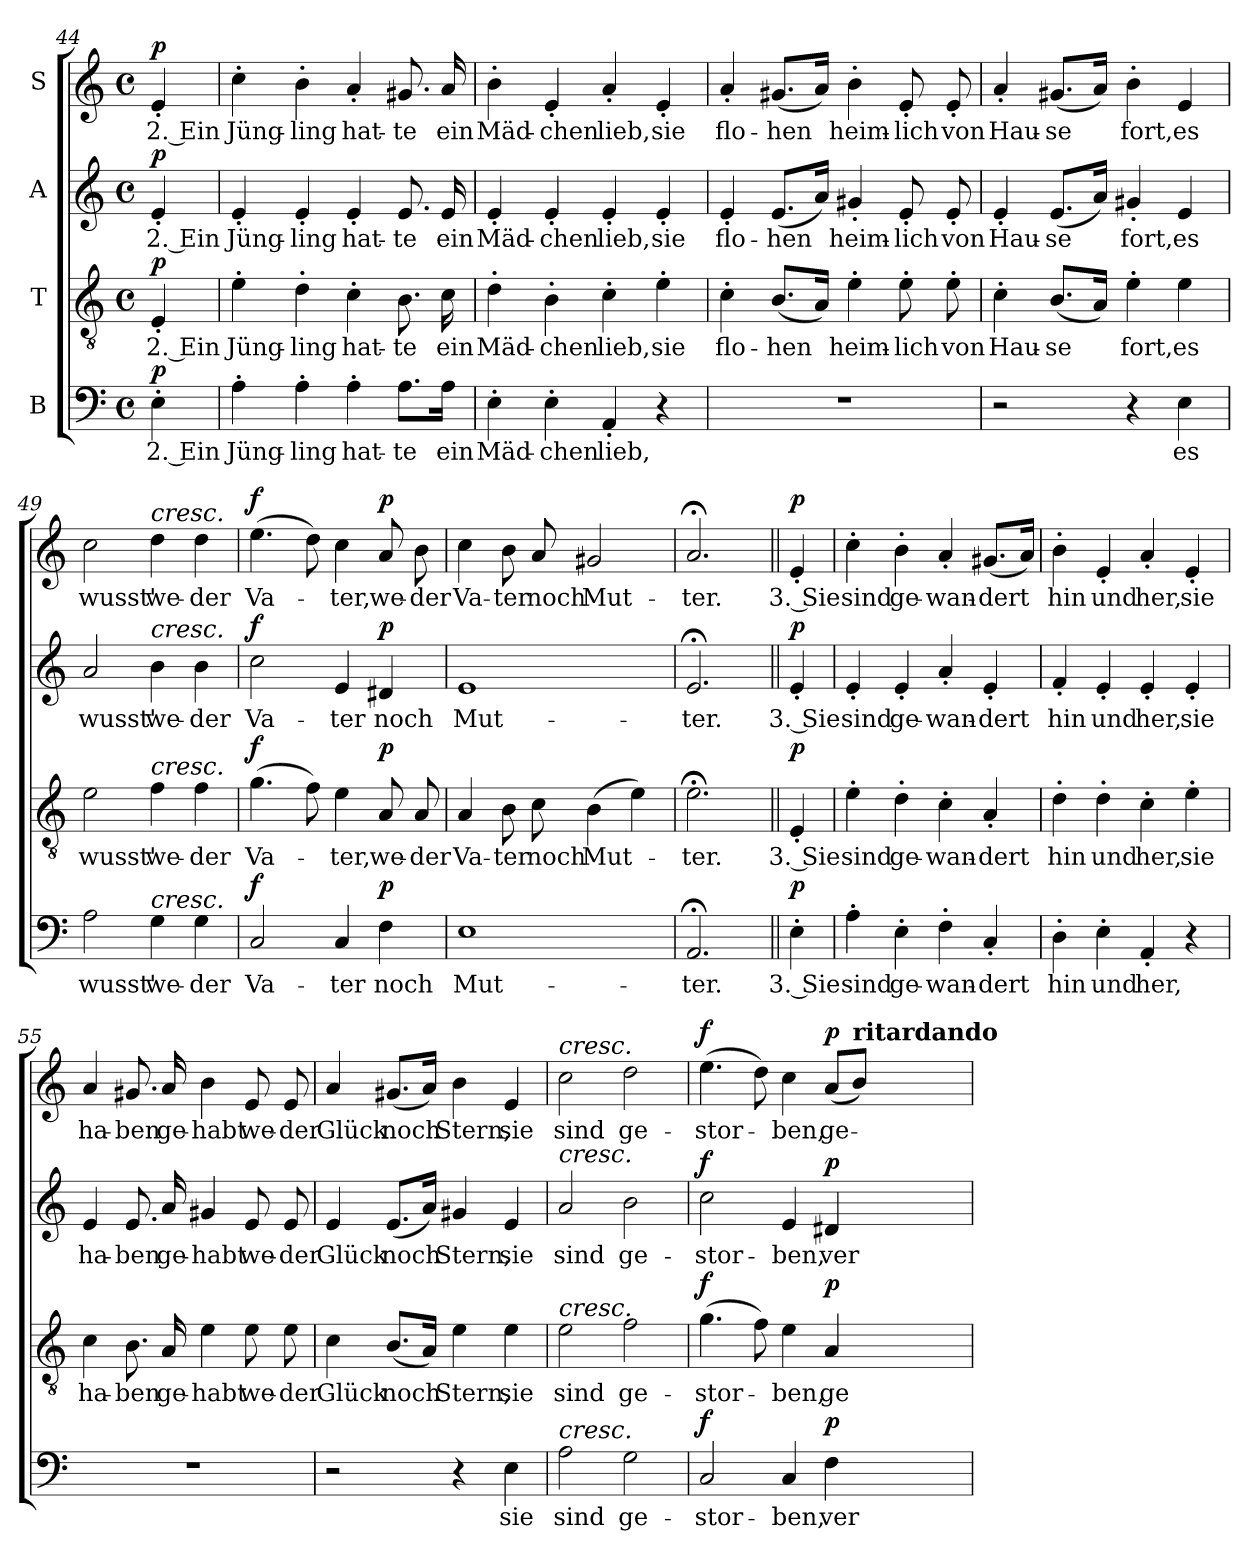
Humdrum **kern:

**kern	**text	**dynam	**kern	**text	**dynam	**kern	**text	**dynam	**kern	**text	**dynam
*part4	*part4	*part4	*part3	*part3	*part3	*part2	*part2	*part2	*part1	*part1	*part1
*staff4	*staff4	*staff4	*staff3	*staff3	*staff3	*staff2	*staff2	*staff2	*staff1	*staff1	*staff1
*I"B	*	*	*I"T	*	*	*I"A	*	*	*I"S	*	*
*clefF4	*	*	*clefGv2	*	*	*clefG2	*	*	*clefG2	*	*
*k[]	*	*	*k[]	*	*	*k[]	*	*	*k[]	*	*
*M4/4	*	*	*M4/4	*	*	*M4/4	*	*	*M4/4	*	*
*met(c)	*	*	*met(c)	*	*	*met(c)	*	*	*met(c)	*	*
=44X4	=44X4	=44X4	=44X4	=44X4	=44X4	=44X4	=44X4	=44X4	=44X4	=44X4	=44X4
!	!	!LO:DY:a	!	!	!LO:DY:a	!	!	!LO:DY:a	!	!	!LO:DY:a
4E'\	2. Ein	p	4E'/	2. Ein	p	4e'/	2. Ein	p	4e'/	2. Ein	p
=45	=45	=45	=45	=45	=45	=45	=45	=45	=45	=45	=45
4A'\	Jüng-	.	4e'\	Jüng-	.	4e'/	Jüng-	.	4cc'\	Jüng-	.
4A'\	-ling	.	4d'\	-ling	.	4e'/	-ling	.	4b'\	-ling	.
4A'\	hat-	.	4c'\	hat-	.	4e'/	hat-	.	4a'/	hat-	.
8.A\L	-te	.	8.B\	-te	.	8.e/	-te	.	8.g#X/	-te	.
16A\Jk	ein	.	16c\	ein	.	16e/	ein	.	16a/	ein	.
!!LO:LB:g=z
=46	=46	=46	=46	=46	=46	=46	=46	=46	=46	=46	=46
4E'\	Mäd-	.	4d'\	Mäd-	.	4e'/	Mäd-	.	4b'\	Mäd-	.
4E'\	-chen	.	4B'\	-chen	.	4e'/	-chen	.	4e'/	-chen	.
4AA'/	lieb,	.	4c'\	lieb,	.	4e'/	lieb,	.	4a'/	lieb,	.
4r	.	.	4e'\	sie	.	4e'/	sie	.	4e'/	sie	.
=47	=47	=47	=47	=47	=47	=47	=47	=47	=47	=47	=47
1r	.	.	4c'\	flo-	.	4e'/	flo-	.	4a'/	flo-	.
.	.	.	(8.B/L	-hen	.	(8.e/L	-hen	.	(8.g#X/L	-hen	.
.	.	.	16A/Jk)	.	.	16a/Jk)	.	.	16a/Jk)	.	.
.	.	.	4e'\	heim-	.	4g#X'/	heim-	.	4b'\	heim-	.
.	.	.	8e'\	-lich	.	8e'/	-lich	.	8e'/	-lich	.
.	.	.	8e'\	von	.	8e'/	von	.	8e'/	von	.
=48	=48	=48	=48	=48	=48	=48	=48	=48	=48	=48	=48
2r	.	.	4c'\	Hau-	.	4e'/	Hau-	.	4a'/	Hau-	.
.	.	.	(8.B/L	-se	.	(8.e/L	-se	.	(8.g#X/L	-se	.
.	.	.	16A/Jk)	.	.	16a/Jk)	.	.	16a/Jk)	.	.
4r	.	.	4e'\	fort,	.	4g#X'/	fort,	.	4b'\	fort,	.
4E\	es	.	4e\	es	.	4e/	es	.	4e/	es	.
=49	=49	=49	=49	=49	=49	=49	=49	=49	=49	=49	=49
2A\	wusst'	.	2e\	wusst'	.	2a/	wusst'	.	2cc\	wusst'	.
!	!	!	!	!	!	!	!	!	!LO:TX:a:i:t=cresc.	!	!
!	!	!	!	!	!	!LO:TX:a:i:t=cresc.	!	!	!	!	!
!	!	!	!LO:TX:a:i:t=cresc.	!	!	!	!	!	!	!	!
!LO:TX:a:i:t=cresc.	!	!	!	!	!	!	!	!	!	!	!
4G\	we-	.	4f\	we-	.	4b\	we-	.	4dd\	we-	.
4G\	-der	.	4f\	-der	.	4b\	-der	.	4dd\	-der	.
=50	=50	=50	=50	=50	=50	=50	=50	=50	=50	=50	=50
!	!	!LO:DY:a	!	!	!LO:DY:a	!	!	!LO:DY:a	!	!	!LO:DY:a
2C/	Va-	f	(4.g\	Va-	f	2cc\	Va-	f	(4.ee\	Va-	f
.	.	.	8f\)	.	.	.	.	.	8dd\)	.	.
4C/	-ter	.	4e\	-ter,	.	4e/	-ter	.	4cc\	-ter,	.
!	!	!LO:DY:a	!	!	!LO:DY:a	!	!	!LO:DY:a	!	!	!LO:DY:a
4F\	noch	p	8A/	we-	p	4d#X/	noch	p	8a/	we-	p
.	.	.	8A/	-der	.	.	.	.	8b\	-der	.
!!LO:PB:g=z
=51	=51	=51	=51	=51	=51	=51	=51	=51	=51	=51	=51
1E	Mut-	.	4A/	Va-	.	1e	Mut-	.	4cc\	Va-	.
.	.	.	8B\	-ter	.	.	.	.	8b\	-ter	.
.	.	.	8c\	noch	.	.	.	.	8a/	noch	.
.	.	.	(4B\	Mut-	.	.	.	.	2g#X/	Mut-	.
.	.	.	4e\)	.	.	.	.	.	.	.	.
=52	=52	=52	=52	=52	=52	=52	=52	=52	=52	=52	=52
2.AA;</	-ter.	.	2.e;<\	-ter.	.	2.e;</	-ter.	.	2.a;</	-ter.	.
=52X5||	=52X5||	=52X5||	=52X5||	=52X5||	=52X5||	=52X5||	=52X5||	=52X5||	=52X5||	=52X5||	=52X5||
!	!	!LO:DY:a	!	!	!LO:DY:a	!	!	!LO:DY:a	!	!	!LO:DY:a
4E'\	3. Sie	p	4E'/	3. Sie	p	4e'/	3. Sie	p	4e'/	3. Sie	p
=53	=53	=53	=53	=53	=53	=53	=53	=53	=53	=53	=53
4A'\	sind	.	4e'\	sind	.	4e'/	sind	.	4cc'\	sind	.
4E'\	ge-	.	4d'\	ge-	.	4e'/	ge-	.	4b'\	ge-	.
4F'\	-wan-	.	4c'\	-wan-	.	4a'/	-wan-	.	4a'/	-wan-	.
4C'/	-dert	.	4A'/	-dert	.	4e'/	-dert	.	(8.g#X/L	-dert	.
.	.	.	.	.	.	.	.	.	16a/Jk)	.	.
=54	=54	=54	=54	=54	=54	=54	=54	=54	=54	=54	=54
4D'\	hin	.	4d'\	hin	.	4f'/	hin	.	4b'\	hin	.
4E'\	und	.	4d'\	und	.	4e'/	und	.	4e'/	und	.
4AA'/	her,	.	4c'\	her,	.	4e'/	her,	.	4a'/	her,	.
4r	.	.	4e'\	sie	.	4e'/	sie	.	4e'/	sie	.
=55	=55	=55	=55	=55	=55	=55	=55	=55	=55	=55	=55
1r	.	.	4c\	ha-	.	4e/	ha-	.	4a/	ha-	.
.	.	.	8.B\	-ben	.	8.e/	-ben	.	8.g#X/	-ben	.
.	.	.	16A/	ge-	.	16a/	ge-	.	16a/	ge-	.
.	.	.	4e\	-habt	.	4g#X/	-habt	.	4b\	-habt	.
.	.	.	8e\	we-	.	8e/	we-	.	8e/	we-	.
.	.	.	8e\	-der	.	8e/	-der	.	8e/	-der	.
!!LO:LB:g=z
=56	=56	=56	=56	=56	=56	=56	=56	=56	=56	=56	=56
2r	.	.	4c\	Glück	.	4e/	Glück	.	4a/	Glück	.
.	.	.	(8.B/L	noch	.	(8.e/L	noch	.	(8.g#X/L	noch	.
.	.	.	16A/Jk)	.	.	16a/Jk)	.	.	16a/Jk)	.	.
4r	.	.	4e\	Stern,	.	4g#X/	Stern,	.	4b\	Stern,	.
4E\	sie	.	4e\	sie	.	4e/	sie	.	4e/	sie	.
=57	=57	=57	=57	=57	=57	=57	=57	=57	=57	=57	=57
!	!	!	!	!	!	!	!	!	!LO:TX:a:i:t=cresc.	!	!
!	!	!	!	!	!	!LO:TX:a:i:t=cresc.	!	!	!	!	!
!	!	!	!LO:TX:a:i:t=cresc.	!	!	!	!	!	!	!	!
!LO:TX:a:i:t=cresc.	!	!	!	!	!	!	!	!	!	!	!
2A\	sind	.	2e\	sind	.	2a/	sind	.	2cc\	sind	.
2G\	ge-	.	2f\	ge-	.	2b\	ge-	.	2dd\	ge-	.
=58	=58	=58	=58	=58	=58	=58	=58	=58	=58	=58	=58
!	!	!LO:DY:a	!	!	!LO:DY:a	!	!	!LO:DY:a	!	!	!LO:DY:a
2C/	-stor-	f	(4.g\	-stor-	f	2cc\	-stor-	f	(4.ee\	-stor-	f
.	.	.	8f\)	.	.	.	.	.	8dd\)	.	.
4C/	-ben,	.	4e\	-ben,	.	4e/	-ben,	.	4cc\	-ben,	.
!	!	!LO:DY:a	!	!	!LO:DY:a	!	!	!LO:DY:a	!	!	!LO:DY:a
4F\	ver-	p	4A/	ge-	p	4d#X/	ver-	p	(8a/L	ge-	p
!	!	!	!	!	!	!	!	!	!LO:TX:a:B:t=ritardando	!	!
.	.	.	.	.	.	.	.	.	8b/J)	.	.
=	=	=	=	=	=	=	=	=	=	=	=
*-	*-	*-	*-	*-	*-	*-	*-	*-	*-	*-	*-
